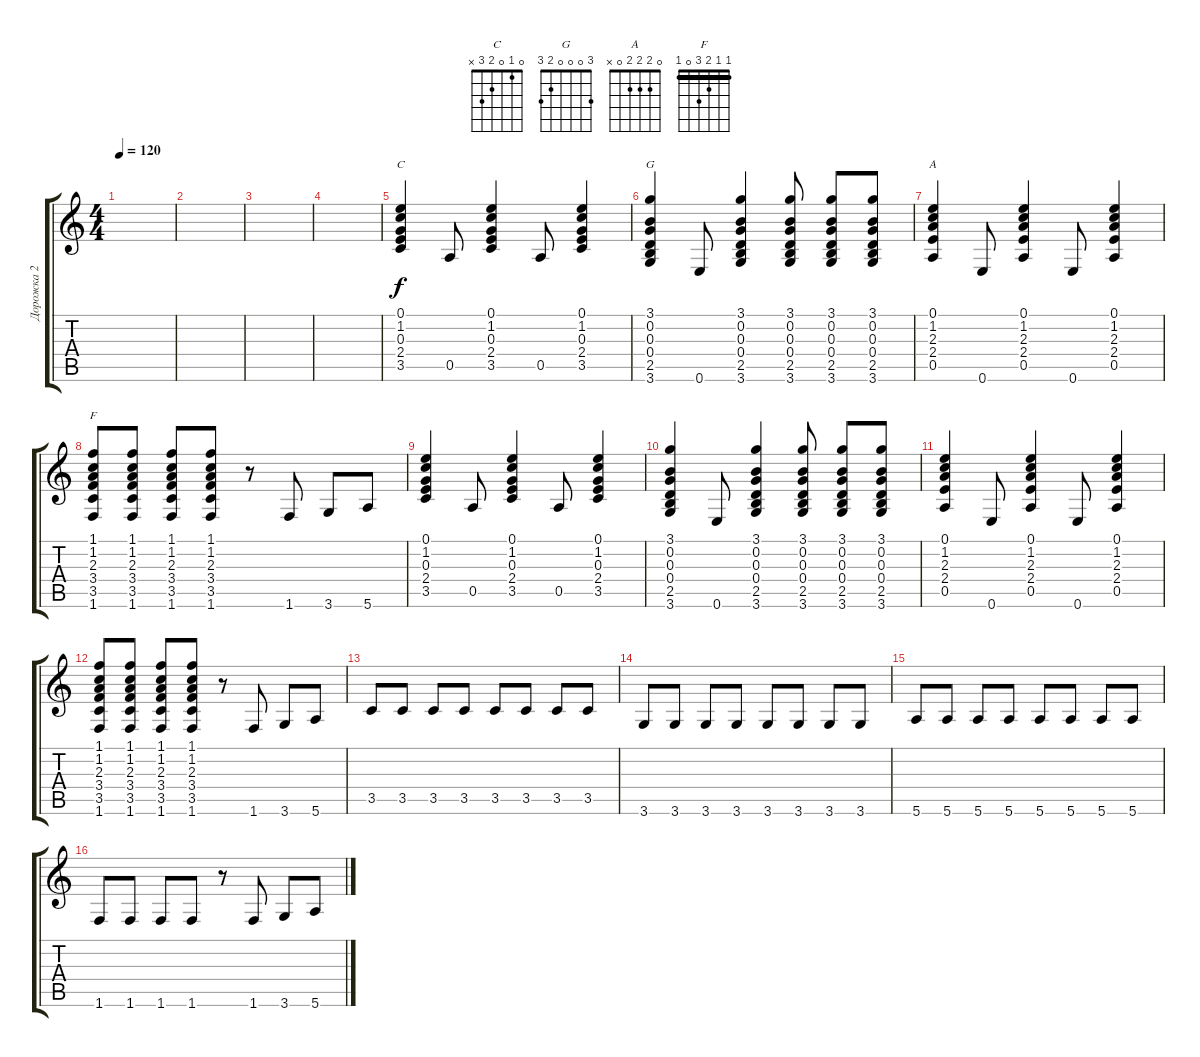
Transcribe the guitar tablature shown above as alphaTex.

\track ("Дорожка 2" "Дорожка 2") {instrument electricguitarmuted}
\staff {score tabs}
\tuning (E4 B3 G3 D3 A2 E2) {hide}
\chord ("C" 0 1 0 2 3 x)
\chord ("G" 3 0 0 0 2 3)
\chord ("A" 0 2 2 2 0 x)
\chord ("F" 1 1 2 3 0 1) {barre 1}
\ts (4 4)
\tempo 120
\clef g2
\ks c
|
|
|
|
(0.1 1.2 0.3 2.4 3.5).4{ch "C"} 0.5.8 (0.1 1.2 0.3 2.4 3.5).4 0.5.8 (0.1 1.2 0.3 2.4 3.5).4 |
(3.1 0.2 0.3 0.4 2.5 3.6).4{ch "G"} 0.6.8 (3.1 0.2 0.3 0.4 2.5 3.6).4 (3.1 0.2 0.3 0.4 2.5 3.6).8 (3.1 0.2 0.3 0.4 2.5 3.6).8 (3.1 0.2 0.3 0.4 2.5 3.6).8 |
(0.1 1.2 2.3 2.4 0.5).4{ch "A"} 0.6.8 (0.1 1.2 2.3 2.4 0.5).4 0.6.8 (0.1 1.2 2.3 2.4 0.5).4 |
(1.1 1.2 2.3 3.4 3.5 1.6).8{ch "F"} (1.1 1.2 2.3 3.4 3.5 1.6).8 (1.1 1.2 2.3 3.4 3.5 1.6).8 (1.1 1.2 2.3 3.4 3.5 1.6).8 r.8 1.6.8 3.6.8 5.6.8 |
(0.1 1.2 0.3 2.4 3.5).4 0.5.8 (0.1 1.2 0.3 2.4 3.5).4 0.5.8 (0.1 1.2 0.3 2.4 3.5).4 |
(3.1 0.2 0.3 0.4 2.5 3.6).4 0.6.8 (3.1 0.2 0.3 0.4 2.5 3.6).4 (3.1 0.2 0.3 0.4 2.5 3.6).8 (3.1 0.2 0.3 0.4 2.5 3.6).8 (3.1 0.2 0.3 0.4 2.5 3.6).8 |
(0.1 1.2 2.3 2.4 0.5).4 0.6.8 (0.1 1.2 2.3 2.4 0.5).4 0.6.8 (0.1 1.2 2.3 2.4 0.5).4 |
(1.1 1.2 2.3 3.4 3.5 1.6).8 (1.1 1.2 2.3 3.4 3.5 1.6).8 (1.1 1.2 2.3 3.4 3.5 1.6).8 (1.1 1.2 2.3 3.4 3.5 1.6).8 r.8 1.6.8 3.6.8 5.6.8 |
3.5.8 3.5.8 3.5.8 3.5.8 3.5.8 3.5.8 3.5.8 3.5.8 |
3.6.8 3.6.8 3.6.8 3.6.8 3.6.8 3.6.8 3.6.8 3.6.8 |
5.6.8 5.6.8 5.6.8 5.6.8 5.6.8 5.6.8 5.6.8 5.6.8 |
1.6.8 1.6.8 1.6.8 1.6.8 r.8 1.6.8 3.6.8 5.6.8
